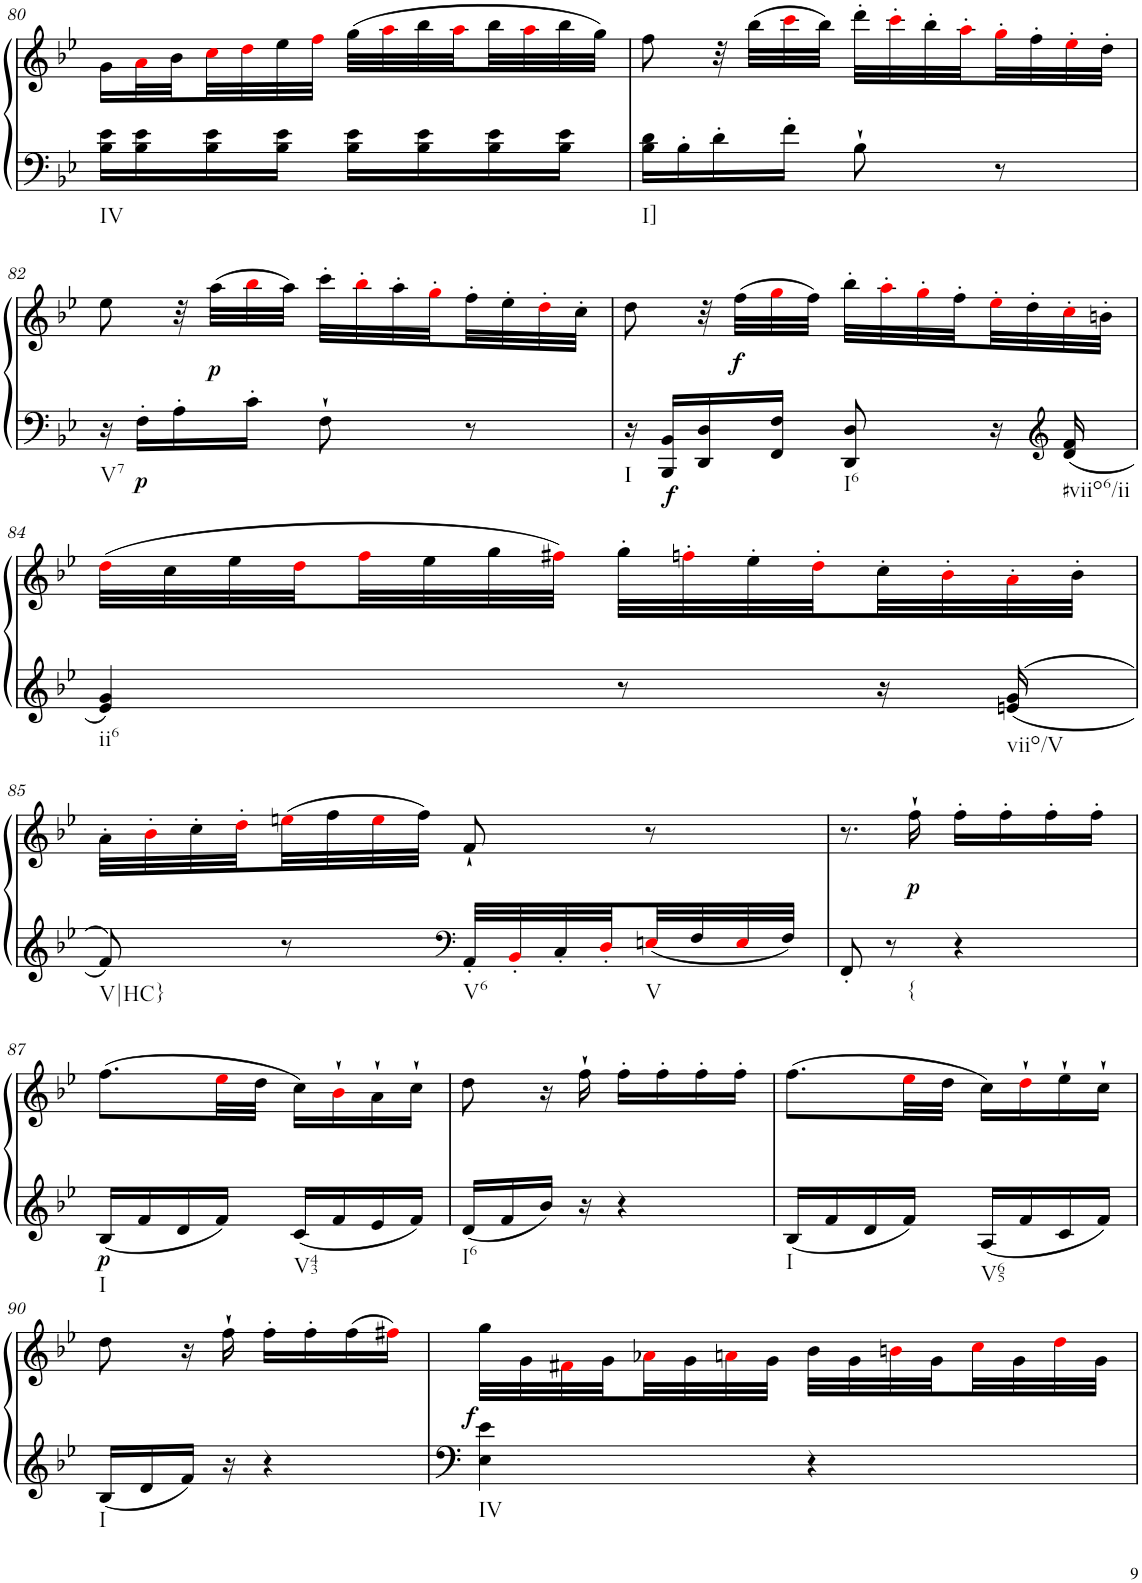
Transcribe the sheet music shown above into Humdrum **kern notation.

**kern	**kern	**dynam
*part1	*part1	*part1
*staff2	*staff1	*staff1/2
*I"Klavier linke Hand	*	*
!!LO:PB:g=z
*clefG2	*clefG2	*
*k[b-e-]	*k[b-e-]	*
*M2/4	*M2/4	*
=80	=80	=80
!LO:TX:b:t=IV	!	!
16B-\ 16e-\LL	16g\LL	.
16B-\ 16e-\	32ai\L	.
.	32b-\	.
16B-\ 16e-\	32cci\	.
.	32ddi\	.
16B-\ 16e-\JJ	32ee-\	.
.	32ffi\JJJ	.
16B-\ 16e-\LL	(32gg\LLL	.
.	32aai\	.
16B-\ 16e-\	32bb-\	.
.	32aai\	.
16B-\ 16e-\	32bb-\	.
.	32aai\	.
16B-\ 16e-\JJ	32bb-\	.
.	32gg\JJJ)	.
=81	=81	=81
!LO:TX:b:t=I]	!	!
16B-\ 16d\LL	8ff\	.
16B-'\	.	.
16d'\	32r	.
.	(32bb-\LLL	.
16f'\JJ	32ccci\	.
.	32bb-\JJJ)	.
8B-`\	32ddd'\LLL	.
.	32ccc'i\	.
.	32bb-'\	.
.	32aa'i\	.
8r	32gg'i\	.
.	32ff'\	.
.	32ee-'i\	.
.	32dd'\JJJ	.
!!LO:LB:g=z
=82	=82	=82
!LO:TX:b:t=V7	!	!
16r	8ee-\	.
!	!	!LO:DY:b=2
16F'\LL	.	p
16A'\	32r	.
!	!	!LO:DY:b
.	(32aa\LLL	p
16c'\JJ	32bb-i\	.
.	32aa\JJJ)	.
8F`\	32ccc'\LLL	.
.	32bb-'i\	.
.	32aa'\	.
.	32gg'i\	.
8r	32ff'\	.
.	32ee-'\	.
.	32dd'i\	.
.	32cc'\JJJ	.
=83	=83	=83
!LO:TX:b:t=I	!	!
16r	8dd\	.
!	!	!LO:DY:b=2
16BBB-/ 16BB-/LL	.	f
16DD/ 16D/	32r	.
!	!	!LO:DY:b
.	(32ff\LLL	f
16FF/ 16F/JJ	32ggi\	.
.	32ff\JJJ)	.
!LO:TX:b:t=I6	!	!
8DD/ 8D/	32bb-'\LLL	.
.	32aa'i\	.
.	32gg'i\	.
.	32ff'\	.
16r	32ee-'i\	.
.	32dd'\	.
*clefG2	*	*
!LO:TX:b:t=#viio6/ii	!	!
16d/ 16f/	32cc'i\	.
.	32bn'\JJJ	.
!!LO:LB:g=z
=84	=84	=84
!LO:TX:b:t=ii6	!	!
4e-/ 4g/	(32ddi\LLL	.
.	32cc\	.
.	32ee-\	.
.	32ddi\	.
.	32ffi\	.
.	32ee-\	.
.	32gg\	.
.	32ff#Xi\JJJ)	.
8r	32gg'\LLL	.
.	32ffn'i\	.
.	32ee-'\	.
.	32dd'i\	.
16r	32cc'\	.
.	32b-'i\	.
!LO:TX:b:t=viio/V	!	!
16en/ 16g/	32a'i\	.
.	32b-'\JJJ	.
!!LO:LB:g=z
=85	=85	=85
!LO:TX:b:t=V|HC}	!	!
8f/	32a'\LLL	.
.	32b-'i\	.
.	32cc'\	.
.	32dd'i\	.
8r	(32eeni\	.
.	32ff\	.
.	32eei\	.
.	32ff\JJJ)	.
*clefF4	*	*
!LO:TX:b:t=V6	!	!
32AA'/LLL	8f`/	.
32BB-'i/	.	.
32C'/	.	.
32D'i/	.	.
!LO:TX:b:t=V	!	!
32Eni/	8r	.
32F/	.	.
32Ei/	.	.
32F/JJJ	.	.
=86	=86	=86
8FF'/	8.r	.
!LO:TX:b:t={	!	!
8r	.	.
!	!	!LO:DY:b
.	16ff`\	p
4r	16ff'\LL	.
.	16ff'\	.
.	16ff'\	.
.	16ff'\JJ	.
!!LO:LB:g=z
=87	=87	=87
!LO:TX:b:t=I	!	!
!	!	!LO:DY:b=2
16B-/LL	(8.ff\L	p
16f/	.	.
16d/	.	.
16f/JJ	32ee-i\LL	.
.	32dd\JJJ	.
!LO:TX:b:t=V43	!	!
16c/LL	16cc\LL)	.
16f/	16b-`i\	.
16e-/	16a`\	.
16f/JJ	16cc`\JJ	.
=88	=88	=88
!LO:TX:b:t=I6	!	!
16d/LL	8dd\	.
16f/	.	.
16b-/JJ	16r	.
16r	16ff`\	.
4r	16ff'\LL	.
.	16ff'\	.
.	16ff'\	.
.	16ff'\JJ	.
=89	=89	=89
!LO:TX:b:t=I	!	!
16B-/LL	(8.ff\L	.
16f/	.	.
16d/	.	.
16f/JJ	32ee-i\LL	.
.	32dd\JJJ	.
!LO:TX:b:t=V65	!	!
16A/LL	16cc\LL)	.
16f/	16dd`i\	.
16c/	16ee-`\	.
16f/JJ	16cc`\JJ	.
!!LO:LB:g=z
=90	=90	=90
!LO:TX:b:t=I	!	!
16B-/LL	8dd\	.
16d/	.	.
16f/JJ	16r	.
16r	16ff`\	.
4r	16ff'\LL	.
.	16ff'\	.
.	(16ff\	.
.	16ff#Xi\JJ)	.
=91	=91	=91
!LO:TX:b:t=IV	!	!
!	!	!LO:DY:b
4E-\ 4e-\	32gg\LLL	f
.	32g\	.
.	32f#Xi\	.
.	32g\	.
.	32a-Xi\	.
.	32g\	.
.	32ani\	.
.	32g\JJJ	.
4r	32b-\LLL	.
.	32g\	.
.	32bni\	.
.	32g\	.
.	32cci\	.
.	32g\	.
.	32ddi\	.
.	32g\JJJ	.
=	=	=
*-	*-	*-
